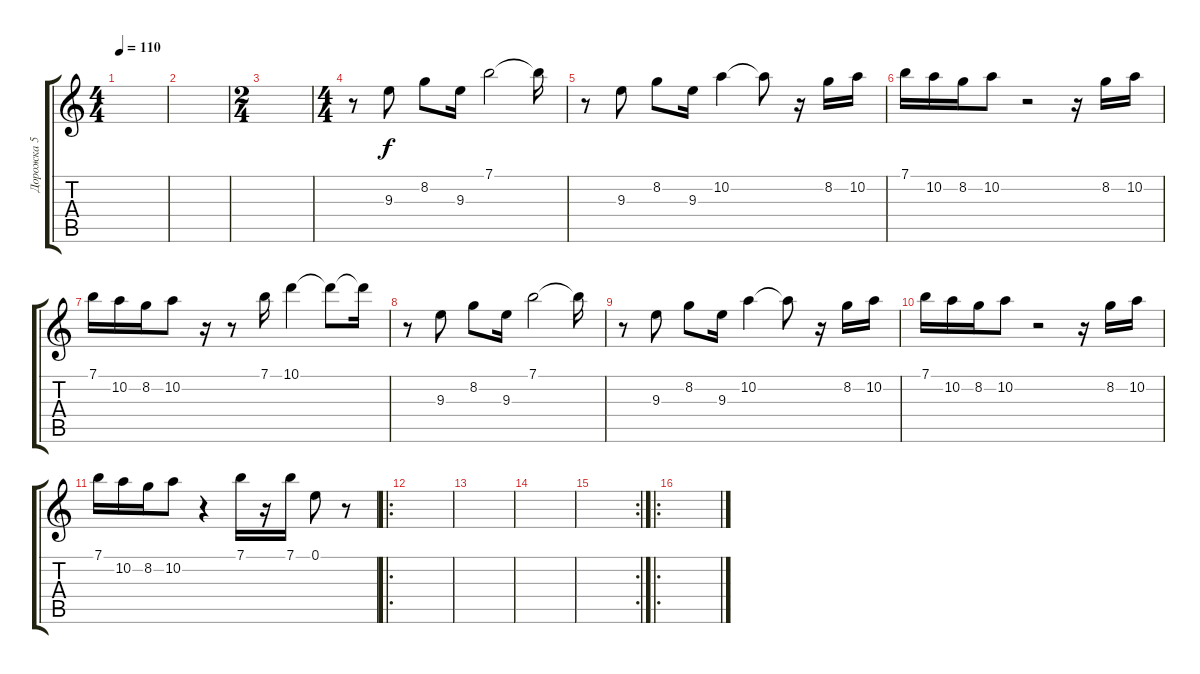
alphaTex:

\track ("Дорожка 5" "Дорожка 5") {instrument distortionguitar}
\staff {score tabs}
\tuning (E4 B3 G3 D3 A2 E2) {hide}
\ts (4 4)
\tempo 110
\clef g2
\ks c
|
|
\ts (2 4)
|
\ts (4 4)
r.8 9.3.8 8.2.8 9.3.16 7.1.2 7.1{t}.16 |
r.8 9.3.8 8.2.8 9.3.16 10.2.4 10.2{t}.8 r.16 8.2.16 10.2.16 |
7.1.16 10.2.16 8.2.16 10.2.8 r.2 r.16 8.2.16 10.2.16 |
7.1.16 10.2.16 8.2.16 10.2.8 r.16 r.8 7.1.16 10.1.4 10.1{t}.8 10.1{t}.16 |
r.8 9.3.8 8.2.8 9.3.16 7.1.2 7.1{t}.16 |
r.8 9.3.8 8.2.8 9.3.16 10.2.4 10.2{t}.8 r.16 8.2.16 10.2.16 |
7.1.16 10.2.16 8.2.16 10.2.8 r.2 r.16 8.2.16 10.2.16 |
7.1.16 10.2.16 8.2.16 10.2.8 r.4 7.1.16 r.16 7.1.16 0.1.8 r.8 |
\ro
|
|
|
\rc 2
|
\ro
